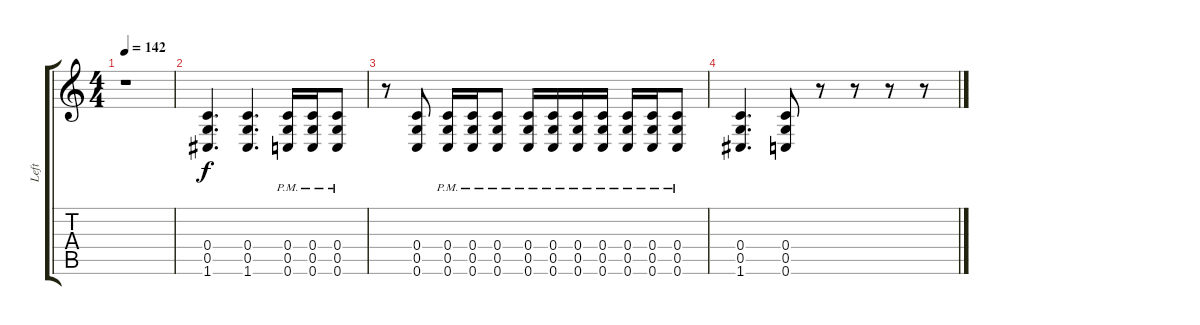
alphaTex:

\track ("Left" "Left") {instrument overdrivenguitar}
\staff {score tabs}
\tuning (D4 A3 F3 C3 G2 C2) {hide}
\ts (4 4)
\tempo 142
\clef g2
\ks c
r.1{dy f} |
(0.4 0.5 1.6).4{d} (0.4 0.5 1.6).4{d} (0.4{pm} 0.5{pm} 0.6{pm}).16 (0.4{pm} 0.5{pm} 0.6{pm}).16 (0.4{pm} 0.5{pm} 0.6{pm}).8 |
r.8 (0.4 0.5 0.6).8 (0.4{pm} 0.5{pm} 0.6{pm}).16 (0.4{pm} 0.5{pm} 0.6{pm}).16 (0.4{pm} 0.5{pm} 0.6{pm}).8 (0.4{pm} 0.5{pm} 0.6{pm}).16 (0.4{pm} 0.5{pm} 0.6{pm}).16 (0.4{pm} 0.5{pm} 0.6{pm}).16 (0.4{pm} 0.5{pm} 0.6{pm}).16 (0.4{pm} 0.5{pm} 0.6{pm}).16 (0.4{pm} 0.5{pm} 0.6{pm}).16 (0.4{pm} 0.5{pm} 0.6{pm}).8 |
(0.4 0.5 1.6).4{d} (0.4 0.5 0.6).8 r.8 r.8 r.8 r.8
